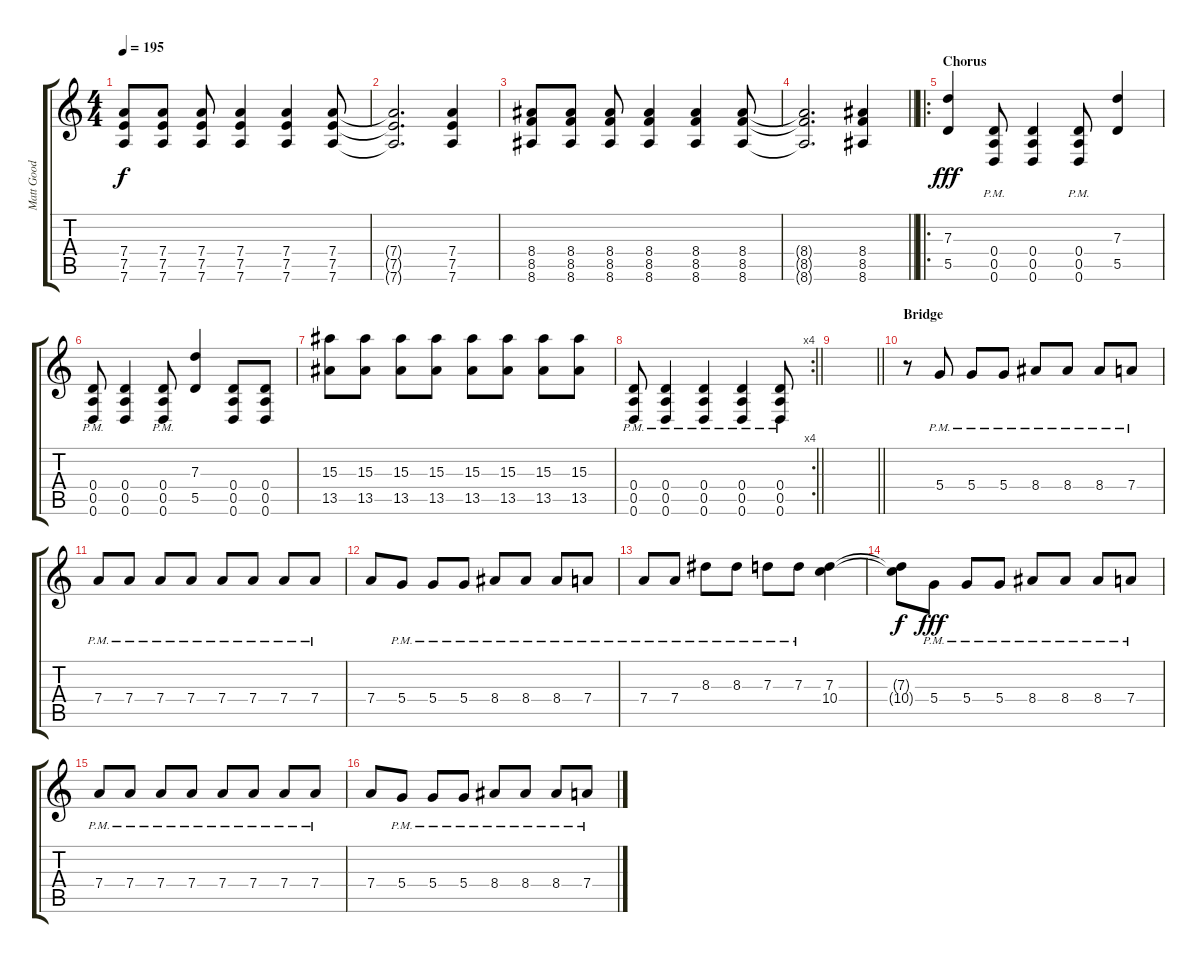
\track ("Matt Good" "Matt Good") {instrument distortionguitar}
\staff {score tabs}
\tuning (E4 B3 G3 D3 A2 D2) {hide}
\ts (4 4)
\tempo 195
\clef g2
\ks c
(7.4 7.5 7.6).8{dy f} (7.4 7.5 7.6).8 (7.4 7.5 7.6).8 (7.4 7.5 7.6).4 (7.4 7.5 7.6).4 (7.4 7.5 7.6).8 |
(7.4{t} 7.5{t} 7.6{t}).2{d} (7.4 7.5 7.6).4 |
(8.4 8.5 8.6).8 (8.4 8.5 8.6).8 (8.4 8.5 8.6).8 (8.4 8.5 8.6).4 (8.4 8.5 8.6).4 (8.4 8.5 8.6).8 |
\barLineRight lightlight
(8.4{t} 8.5{t} 8.6{t}).2{d} (8.4 8.5 8.6).4 |
\ro
\section ("" "Chorus")
(7.3 5.5).4{dy fff volume 16} (0.4{pm} 0.5{pm} 0.6{pm}).8 (0.4 0.5 0.6).4 (0.4{pm} 0.5{pm} 0.6{pm}).8 (7.3 5.5).4 |
(0.4{pm} 0.5{pm} 0.6{pm}).8 (0.4 0.5 0.6).4 (0.4{pm} 0.5{pm} 0.6{pm}).8 (7.3 5.5).4 (0.4 0.5 0.6).8 (0.4 0.5 0.6).8 |
(15.3 13.5).8 (15.3 13.5).8 (15.3 13.5).8 (15.3 13.5).8 (15.3 13.5).8 (15.3 13.5).8 (15.3 13.5).8 (15.3 13.5).8 |
\rc 4
\barLineRight lightlight
(0.4{pm} 0.5{pm} 0.6{pm}).8 (0.4{pm} 0.5{pm} 0.6{pm}).4 (0.4{pm} 0.5{pm} 0.6{pm}).4 (0.4{pm} 0.5{pm} 0.6{pm}).4 (0.4{pm} 0.5{pm} 0.6{pm}).8 |
\barLineRight lightlight
|
\section ("" "Bridge")
r.8 5.4{pm}.8 5.4{pm}.8 5.4{pm}.8 8.4{pm}.8 8.4{pm}.8 8.4{pm}.8 7.4{pm}.8 |
7.4{pm}.8 7.4{pm}.8 7.4{pm}.8 7.4{pm}.8 7.4{pm}.8 7.4{pm}.8 7.4{pm}.8 7.4{pm}.8 |
7.4.8 5.4{pm}.8 5.4{pm}.8 5.4{pm}.8 8.4{pm}.8 8.4{pm}.8 8.4{pm}.8 7.4{pm}.8 |
7.4{pm}.8 7.4{pm}.8 8.3{pm}.8 8.3{pm}.8 7.3{pm}.8 7.3{pm}.8 (7.3 10.4).4 |
(7.3{t} 10.4{t}).8{dy f} 5.4{pm}.8{dy fff} 5.4{pm}.8 5.4{pm}.8 8.4{pm}.8 8.4{pm}.8 8.4{pm}.8 7.4{pm}.8 |
7.4{pm}.8 7.4{pm}.8 7.4{pm}.8 7.4{pm}.8 7.4{pm}.8 7.4{pm}.8 7.4{pm}.8 7.4{pm}.8 |
7.4.8 5.4{pm}.8 5.4{pm}.8 5.4{pm}.8 8.4{pm}.8 8.4{pm}.8 8.4{pm}.8 7.4{pm}.8
